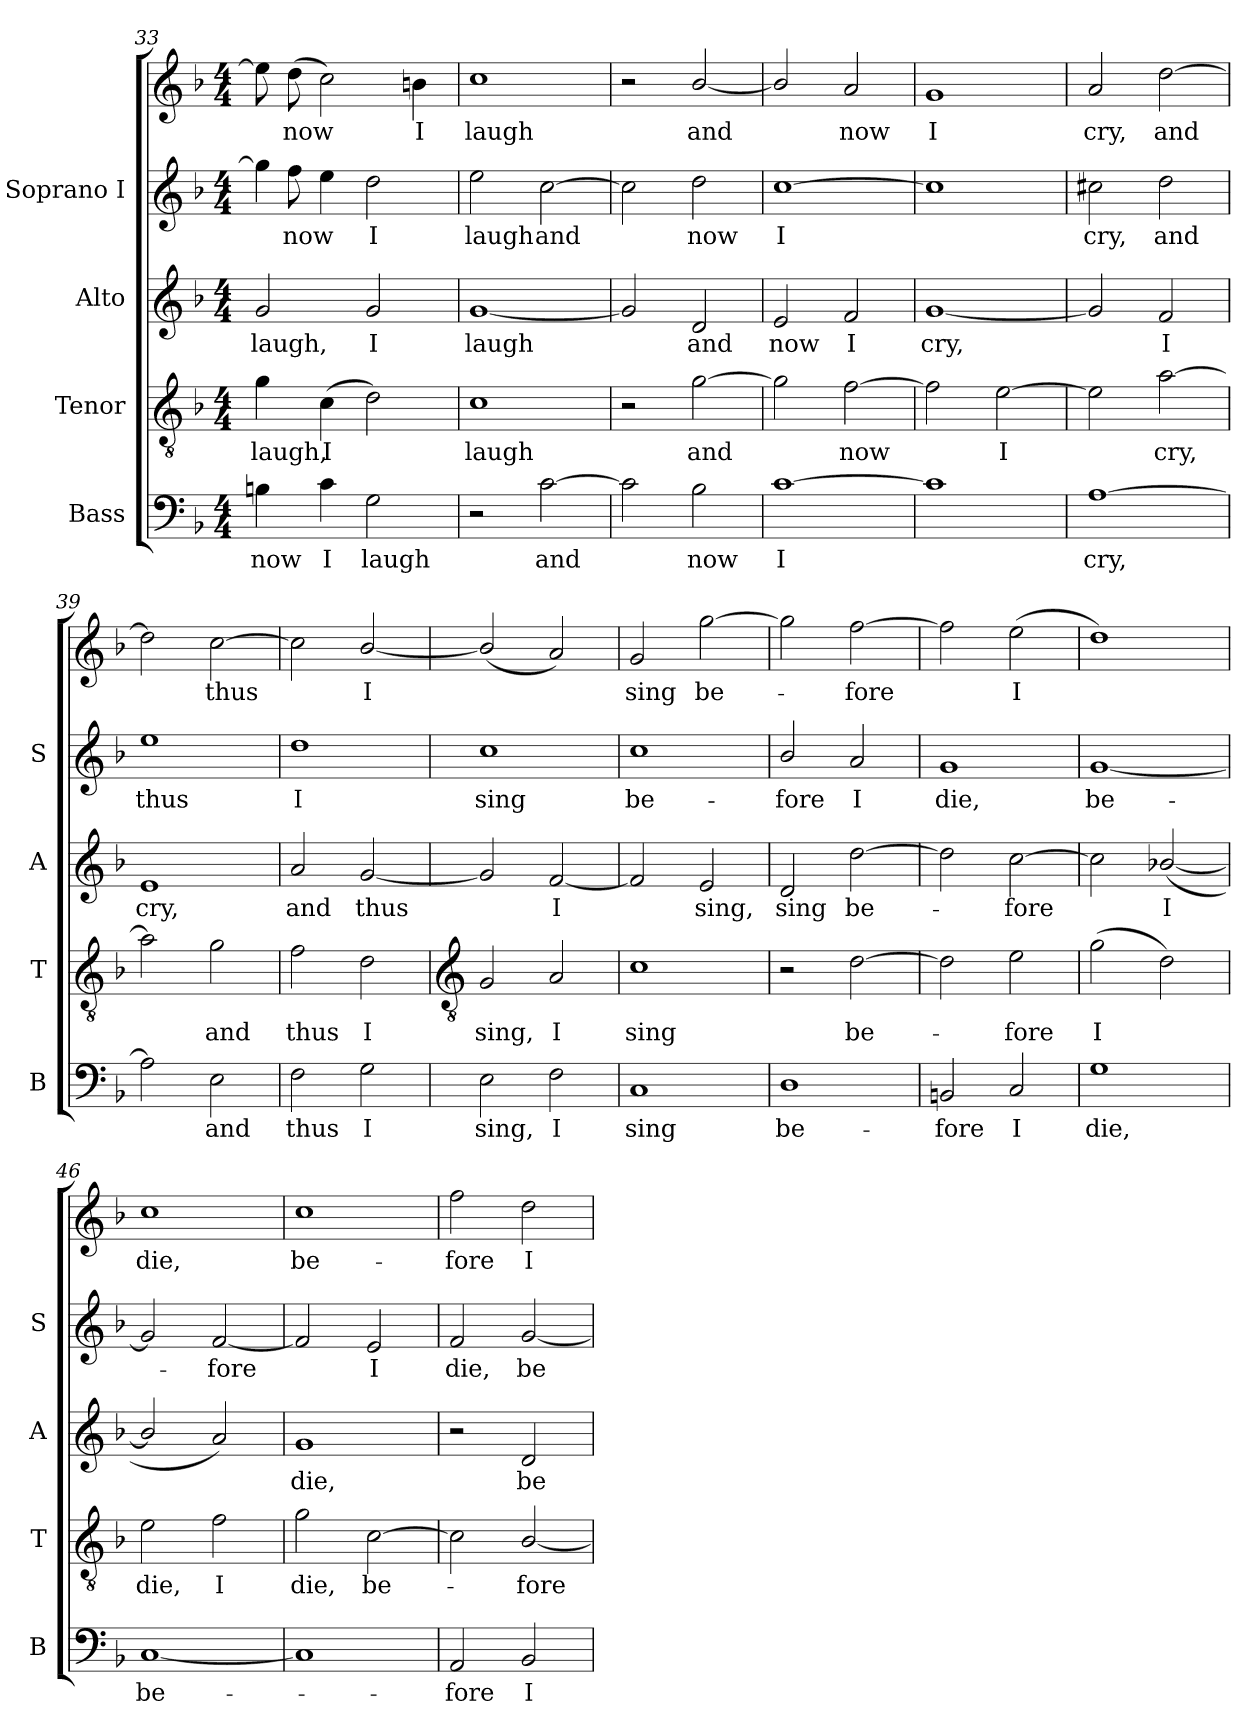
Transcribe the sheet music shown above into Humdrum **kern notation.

**kern	**text	**kern	**text	**kern	**text	**kern	**text	**kern	**text
*part4	*part4	*part3	*part3	*part2	*part2	*part1	*part1	*part1	*part1
*staff5	*staff5	*staff4	*staff4	*staff3	*staff3	*staff2	*staff2	*staff1	*staff1
*I"Bass	*	*I"Tenor	*	*I"Alto	*	*I"Soprano I	*	*	*
*I'B	*	*I'T	*	*I'A	*	*I'S	*	*	*
!!LO:LB:g=z
*clefF4	*	*clefGv2	*	*clefG2	*	*clefG2	*	*clefG2	*
*k[b-]	*	*k[b-]	*	*k[b-]	*	*k[b-]	*	*k[b-]	*
*F:	*	*F:	*	*F:	*	*F:	*	*F:	*
*M4/4	*	*M4/4	*	*M4/4	*	*M4/4	*	*M4/4	*
=33	=33	=33	=33	=33	=33	=33	=33	=33	=33
!	!LO:LY:b	!	!LO:LY:b	!	!LO:LY:b	!	!	!	!
4Bn	now	4g	laugh,	2g	laugh,	8ggJ]	.	8ee]	.
!	!	!	!	!	!	!	!LO:LY:b	!	!LO:LY:b
.	.	.	.	.	.	8ffL	now	(>8ddL	now
!	!LO:LY:b	!	!LO:LY:b	!	!	!	!	!	!
4c	I	(>4c	I	.	.	4ee	.	2cc)	.
!	!LO:LY:b	!	!	!	!LO:LY:b	!	!LO:LY:b	!	!
2G	laugh	2d)	.	2g	I	2dd	I	.	.
!	!	!	!	!	!	!	!	!	!LO:LY:b
.	.	.	.	.	.	.	.	4bn	I
=34	=34	=34	=34	=34	=34	=34	=34	=34	=34
!	!	!	!LO:LY:b	!	!LO:LY:b	!	!LO:LY:b	!	!LO:LY:b
2r	.	1c	laugh	[1g	laugh	2ee	laugh	1cc	laugh
!	!LO:LY:b	!	!	!	!	!	!LO:LY:b	!	!
[2c	and	.	.	.	.	[2cc	and	.	.
=35	=35	=35	=35	=35	=35	=35	=35	=35	=35
2c]	.	2r	.	2g]	.	2cc]	.	2r	.
!	!LO:LY:b	!	!LO:LY:b	!	!LO:LY:b	!	!LO:LY:b	!	!LO:LY:b
2B-	now	[2g	and	2d	and	2dd	now	[2b-/	and
=36	=36	=36	=36	=36	=36	=36	=36	=36	=36
!	!LO:LY:b	!	!	!	!LO:LY:b	!	!LO:LY:b	!	!
[1c	I	2g]	.	2e	now	[1cc	I	2b-/]	.
!	!	!	!LO:LY:b	!	!LO:LY:b	!	!	!	!LO:LY:b
.	.	[2f	now	2f	I	.	.	2a	now
=37	=37	=37	=37	=37	=37	=37	=37	=37	=37
!	!	!	!	!	!LO:LY:b	!	!	!	!LO:LY:b
1c]	.	2f]	.	[1g	cry,	1cc]	.	1g	I
!	!	!	!LO:LY:b	!	!	!	!	!	!
.	.	[2e	I	.	.	.	.	.	.
=38	=38	=38	=38	=38	=38	=38	=38	=38	=38
!	!LO:LY:b	!	!	!	!	!	!LO:LY:b	!	!LO:LY:b
[1A	cry,	2e]	.	2g]	.	2cc#X	cry,	2a	cry,
!	!	!	!LO:LY:b	!	!LO:LY:b	!	!LO:LY:b	!	!LO:LY:b
.	.	[2a	cry,	2f	I	2dd	and	[2dd	and
=39	=39	=39	=39	=39	=39	=39	=39	=39	=39
!	!	!	!	!	!LO:LY:b	!	!LO:LY:b	!	!
2A]	.	2a]	.	1e	cry,	1ee	thus	2dd]	.
!	!LO:LY:b	!	!LO:LY:b	!	!	!	!	!	!LO:LY:b
2E	and	2g	and	.	.	.	.	[2cc	thus
=40	=40	=40	=40	=40	=40	=40	=40	=40	=40
!	!LO:LY:b	!	!LO:LY:b	!	!LO:LY:b	!	!LO:LY:b	!	!
2F	thus	2f	thus	2a	and	1dd	I	2cc]	.
!	!LO:LY:b	!	!LO:LY:b	!	!LO:LY:b	!	!	!	!LO:LY:b
2G	I	2d	I	[2g	thus	.	.	[2b-/	I
!!LO:LB:g=z
=41	=41	=41	=41	=41	=41	=41	=41	=41	=41
*	*	*clefGv2	*	*	*	*	*	*	*
!	!LO:LY:b	!	!LO:LY:b	!	!	!	!LO:LY:b	!	!
2E	sing,	2G	sing,	2g]	.	1cc	sing	(<2b-/]	.
!	!LO:LY:b	!	!LO:LY:b	!	!LO:LY:b	!	!	!	!
2F	I	2A	I	[2f	I	.	.	2a)	.
=42	=42	=42	=42	=42	=42	=42	=42	=42	=42
!	!LO:LY:b	!	!LO:LY:b	!	!	!	!LO:LY:b	!	!LO:LY:b
1C	sing	1c	sing	2f]	.	1cc	be-	2g	sing
!	!	!	!	!	!LO:LY:b	!	!	!	!LO:LY:b
.	.	.	.	2e	sing,	.	.	[2gg	be-
=43	=43	=43	=43	=43	=43	=43	=43	=43	=43
!	!LO:LY:b	!	!	!	!LO:LY:b	!	!LO:LY:b	!	!
1D	be-	2r	.	2d	sing	2b-/	fore	2gg]	.
!	!	!	!LO:LY:b	!	!LO:LY:b	!	!LO:LY:b	!	!LO:LY:b
.	.	[2d	be-	[2dd	be-	2a	I	[2ff	-fore
=44	=44	=44	=44	=44	=44	=44	=44	=44	=44
!	!LO:LY:b	!	!	!	!	!	!LO:LY:b	!	!
2BBn	-fore	2d]	.	2dd]	.	1g	die,	2ff]	.
!	!LO:LY:b	!	!LO:LY:b	!	!LO:LY:b	!	!	!	!LO:LY:b
2C	I	2e	fore	[2cc	fore	.	.	(>2ee	I
=45	=45	=45	=45	=45	=45	=45	=45	=45	=45
!	!LO:LY:b	!	!LO:LY:b	!	!	!	!LO:LY:b	!	!
1G	die,	(>2g	I	2cc]	.	[1g	be-	1dd)	.
!	!	!	!	!	!LO:LY:b	!	!	!	!
.	.	2d)	.	(<[2b-X/	I	.	.	.	.
=46	=46	=46	=46	=46	=46	=46	=46	=46	=46
!	!LO:LY:b	!	!LO:LY:b	!	!	!	!	!	!LO:LY:b
[1C	be-	2e	die,	2b-/]	.	2g]	.	1cc	die,
!	!	!	!LO:LY:b	!	!	!	!LO:LY:b	!	!
.	.	2f	I	2a/)	.	[2f	fore	.	.
=47	=47	=47	=47	=47	=47	=47	=47	=47	=47
!	!	!	!LO:LY:b	!	!LO:LY:b	!	!	!	!LO:LY:b
1C]	.	2g	die,	1g	die,	2f]	.	1cc	be-
!	!	!	!LO:LY:b	!	!	!	!LO:LY:b	!	!
.	.	[2c	be-	.	.	2e	-I	.	.
=48	=48	=48	=48	=48	=48	=48	=48	=48	=48
!	!LO:LY:b	!	!	!	!	!	!LO:LY:b	!	!LO:LY:b
2AA	fore	2c]	.	2r	.	2f	die,	2ff	fore
!	!LO:LY:b	!	!LO:LY:b	!	!LO:LY:b	!	!LO:LY:b	!	!LO:LY:b
2BB-	I	[2B-/	fore	2d	be-	[2g	be-	2dd	I
=	=	=	=	=	=	=	=	=	=
*-	*-	*-	*-	*-	*-	*-	*-	*-	*-
